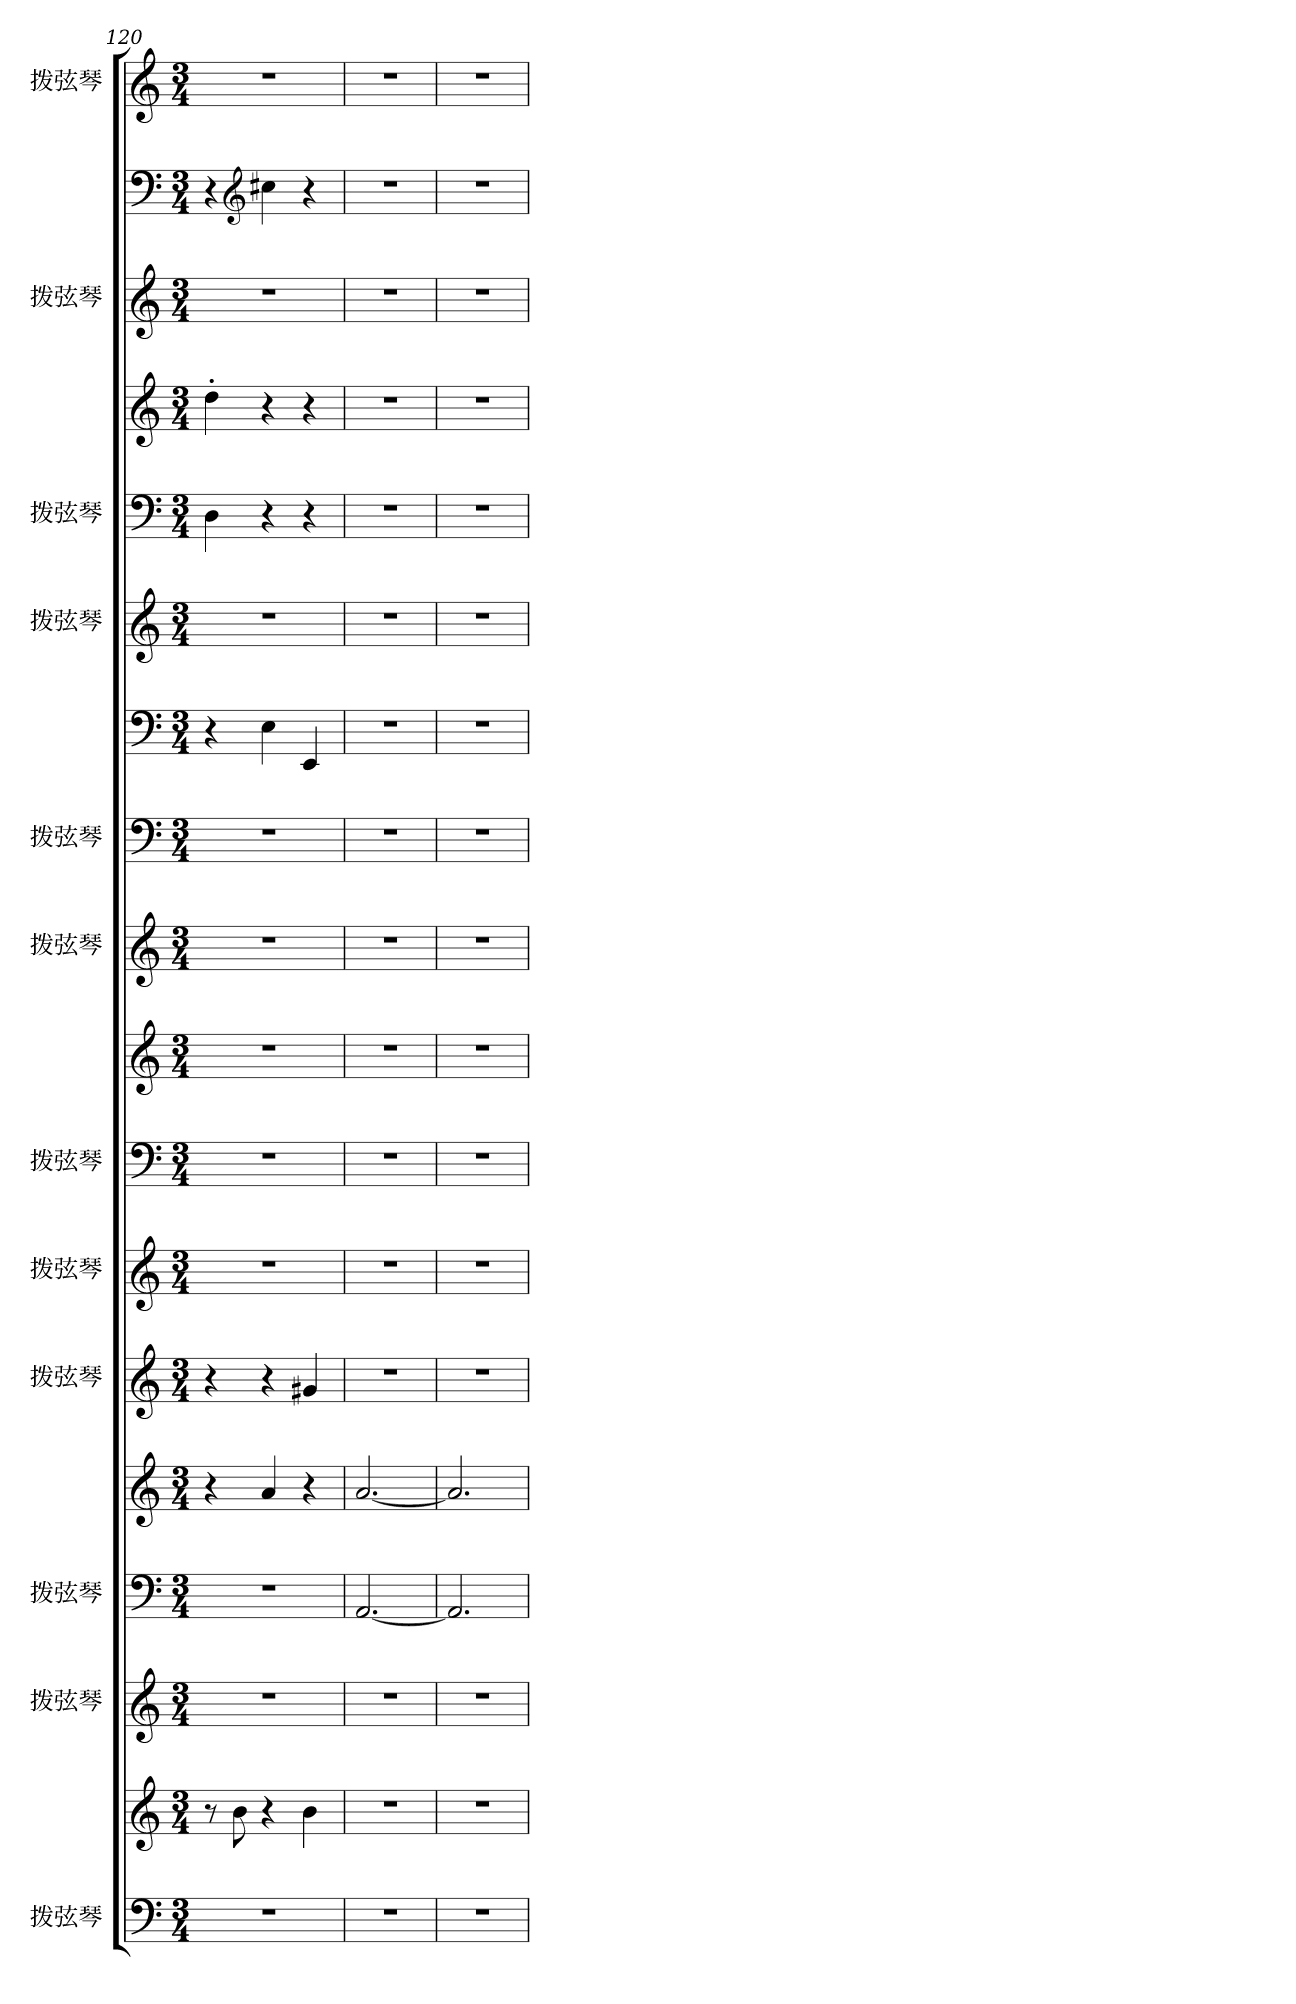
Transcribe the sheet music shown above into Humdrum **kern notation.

**kern	**kern	**kern	**kern	**kern	**kern	**kern	**kern	**kern	**kern	**kern	**kern	**kern	**kern	**kern	**kern	**kern	**kern
*part12	*part12	*part11	*part10	*part10	*part9	*part8	*part7	*part7	*part6	*part5	*part5	*part4	*part3	*part3	*part2	*part2	*part1
*staff18	*staff17	*staff16	*staff15	*staff14	*staff13	*staff12	*staff11	*staff10	*staff9	*staff8	*staff7	*staff6	*staff5	*staff4	*staff3	*staff2	*staff1
*I"拨弦琴	*	*I"拨弦琴	*I"拨弦琴	*	*I"拨弦琴	*I"拨弦琴	*I"拨弦琴	*	*I"拨弦琴	*I"拨弦琴	*	*I"拨弦琴	*I"拨弦琴	*	*I"拨弦琴	*	*I"拨弦琴
*clefF4	*clefG2	*clefG2	*clefF4	*clefG2	*clefG2	*clefG2	*clefF4	*clefG2	*clefG2	*clefF4	*clefF4	*clefG2	*clefF4	*clefG2	*clefG2	*clefF4	*clefG2
*k[]	*k[]	*k[]	*k[]	*k[]	*k[]	*k[]	*k[]	*k[]	*k[]	*k[]	*k[]	*k[]	*k[]	*k[]	*k[]	*k[]	*k[]
*M3/4	*M3/4	*M3/4	*M3/4	*M3/4	*M3/4	*M3/4	*M3/4	*M3/4	*M3/4	*M3/4	*M3/4	*M3/4	*M3/4	*M3/4	*M3/4	*M3/4	*M3/4
=120	=120	=120	=120	=120	=120	=120	=120	=120	=120	=120	=120	=120	=120	=120	=120	=120	=120
2.r	8r	2.r	2.r	4r	4r	2.r	2.r	2.r	2.r	2.r	4r	2.r	4D\	4dd'\	2.r	4r	2.r
.	8b\	.	.	.	.	.	.	.	.	.	.	.	.	.	.	.	.
*	*	*	*	*	*	*	*	*	*	*	*	*	*	*	*	*clefG2	*
.	4r	.	.	4a/	4r	.	.	.	.	.	4E\	.	4r	4r	.	4cc#X\	.
.	4b\	.	.	4r	4g#X/	.	.	.	.	.	4EE/	.	4r	4r	.	4r	.
=121	=121	=121	=121	=121	=121	=121	=121	=121	=121	=121	=121	=121	=121	=121	=121	=121	=121
2.r	2.r	2.r	[2.AA/	[2.a/	2.r	2.r	2.r	2.r	2.r	2.r	2.r	2.r	2.r	2.r	2.r	2.r	2.r
=122	=122	=122	=122	=122	=122	=122	=122	=122	=122	=122	=122	=122	=122	=122	=122	=122	=122
2.r	2.r	2.r	2.AA/]	2.a/]	2.r	2.r	2.r	2.r	2.r	2.r	2.r	2.r	2.r	2.r	2.r	2.r	2.r
=	=	=	=	=	=	=	=	=	=	=	=	=	=	=	=	=	=
*-	*-	*-	*-	*-	*-	*-	*-	*-	*-	*-	*-	*-	*-	*-	*-	*-	*-
